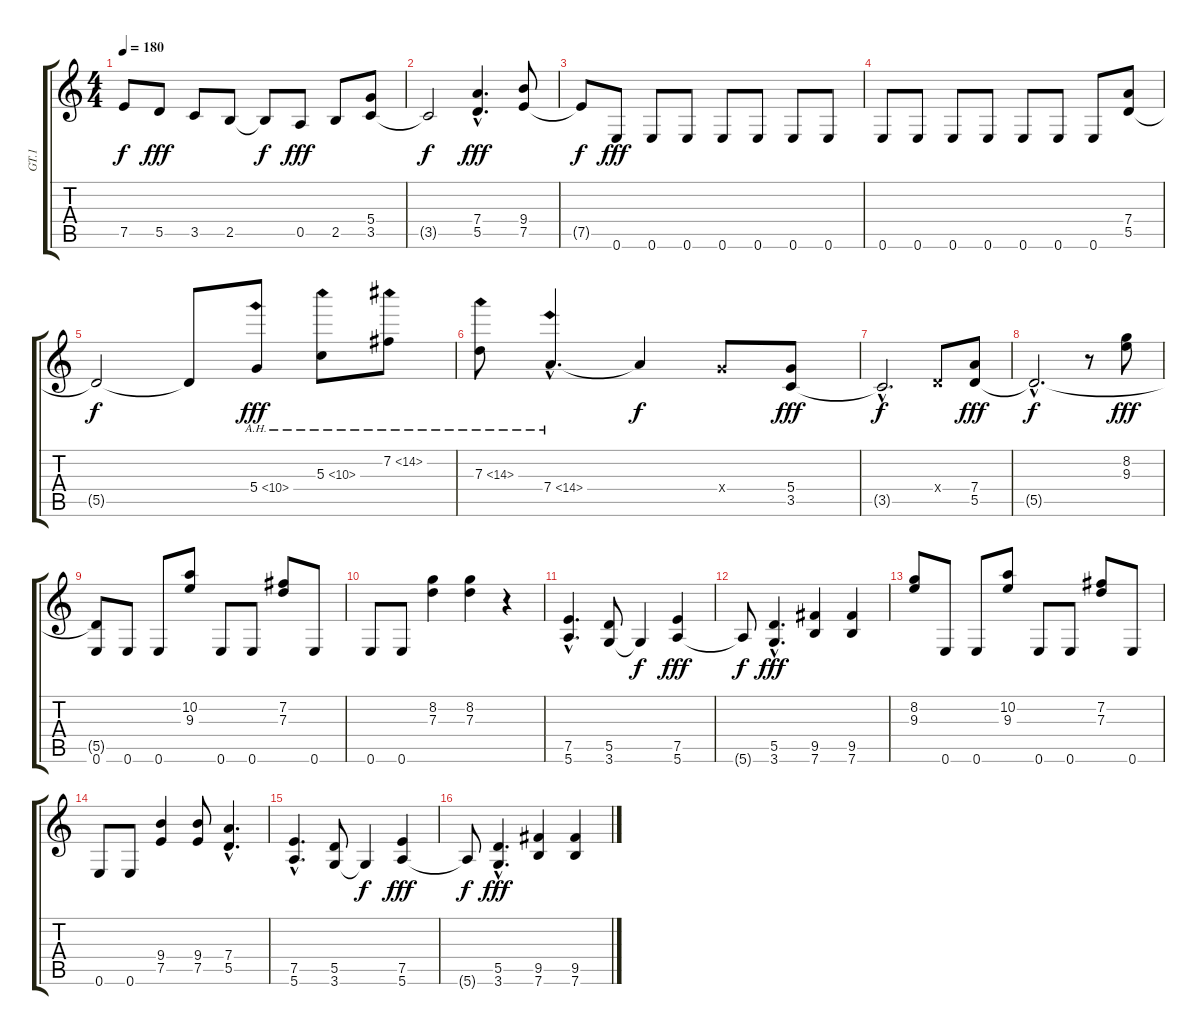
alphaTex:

\track ("GT.1" "GT.1") {instrument distortionguitar}
\staff {score tabs}
\tuning (E4 B3 G3 D3 A2 E2) {hide}
\ts (4 4)
\tempo 180
\clef g2
\ks c
7.5{t}.8{dy f} 5.5.8{dy fff} 3.5.8 2.5.8 2.5{t}.8{dy f} 0.5.8{dy fff} 2.5.8 (5.4 3.5).8 |
3.5{t}.2{dy f} (7.4{hac} 5.5{hac}).4{d dy fff} (9.4 7.5).8 |
7.5{t}.8{dy f} 0.6.8{dy fff} 0.6.8 0.6.8 0.6.8 0.6.8 0.6.8 0.6.8 |
0.6.8 0.6.8 0.6.8 0.6.8 0.6.8 0.6.8 0.6.8 (7.4 5.5).8 |
5.5{t}.2{dy f} 5.5{t}.8 5.4{ah 5}.8{dy fff} 5.3{ah 5}.8 7.2{ah 7}.8 |
7.3{ah 7}.8 7.4{ah 7 hac}.4{d} 7.4{t}.4{dy f} 5.4{x}.8 (5.4 3.5).8{dy fff} |
3.5{hac t}.2{d dy f} 0.4{x}.8 (7.4 5.5).8{dy fff} |
5.5{hac t}.2{d dy f} r.8 (8.2 9.3).8{dy fff} |
(5.5{t} 0.6).8 0.6.8 0.6.8 (10.2 9.3).8 0.6.8 0.6.8 (7.2 7.3).8 0.6.8 |
0.6.8 0.6.8 (8.2 7.3).4 (8.2 7.3).4 r.4 |
(7.5{hac} 5.6{hac}).4{d} (5.5 3.6).8 3.6{t}.4{dy f} (7.5 5.6).4{dy fff} |
5.6{t}.8{dy f} (5.5{hac} 3.6{hac}).4{d dy fff} (9.5 7.6).4 (9.5 7.6).4 |
(8.2 9.3).8 0.6.8 0.6.8 (10.2 9.3).8 0.6.8 0.6.8 (7.2 7.3).8 0.6.8 |
0.6.8 0.6.8 (9.4 7.5).4 (9.4 7.5).8 (7.4{hac} 5.5{hac}).4{d} |
(7.5{hac} 5.6{hac}).4{d} (5.5 3.6).8 3.6{t}.4{dy f} (7.5 5.6).4{dy fff} |
5.6{t}.8{dy f} (5.5{hac} 3.6{hac}).4{d dy fff} (9.5 7.6).4 (9.5 7.6).4
